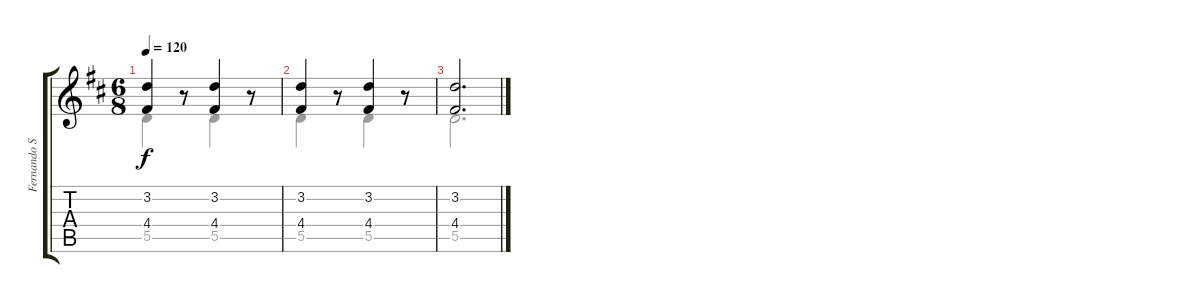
\track ("Fernando Sor" "Fernando S") {instrument acousticguitarnylon}
\staff {score tabs}
\tuning (E4 B3 G3 D3 A2 E2) {hide}
\voice
\ts (6 8)
\tempo 120
\clef g2
\ks d
(3.2 4.4).4{dy f} r.8 (3.2 4.4).4 r.8 |
(3.2 4.4).4 r.8 (3.2 4.4).4 r.8 |
(3.2 4.4).2{d}
\voice
\clef g2
\ottava regular
\simile none
\ks d
5.5.4{dy f} r.8 5.5.4 r.8 |
5.5.4 r.8 5.5.4 r.8 |
5.5.2{d}
